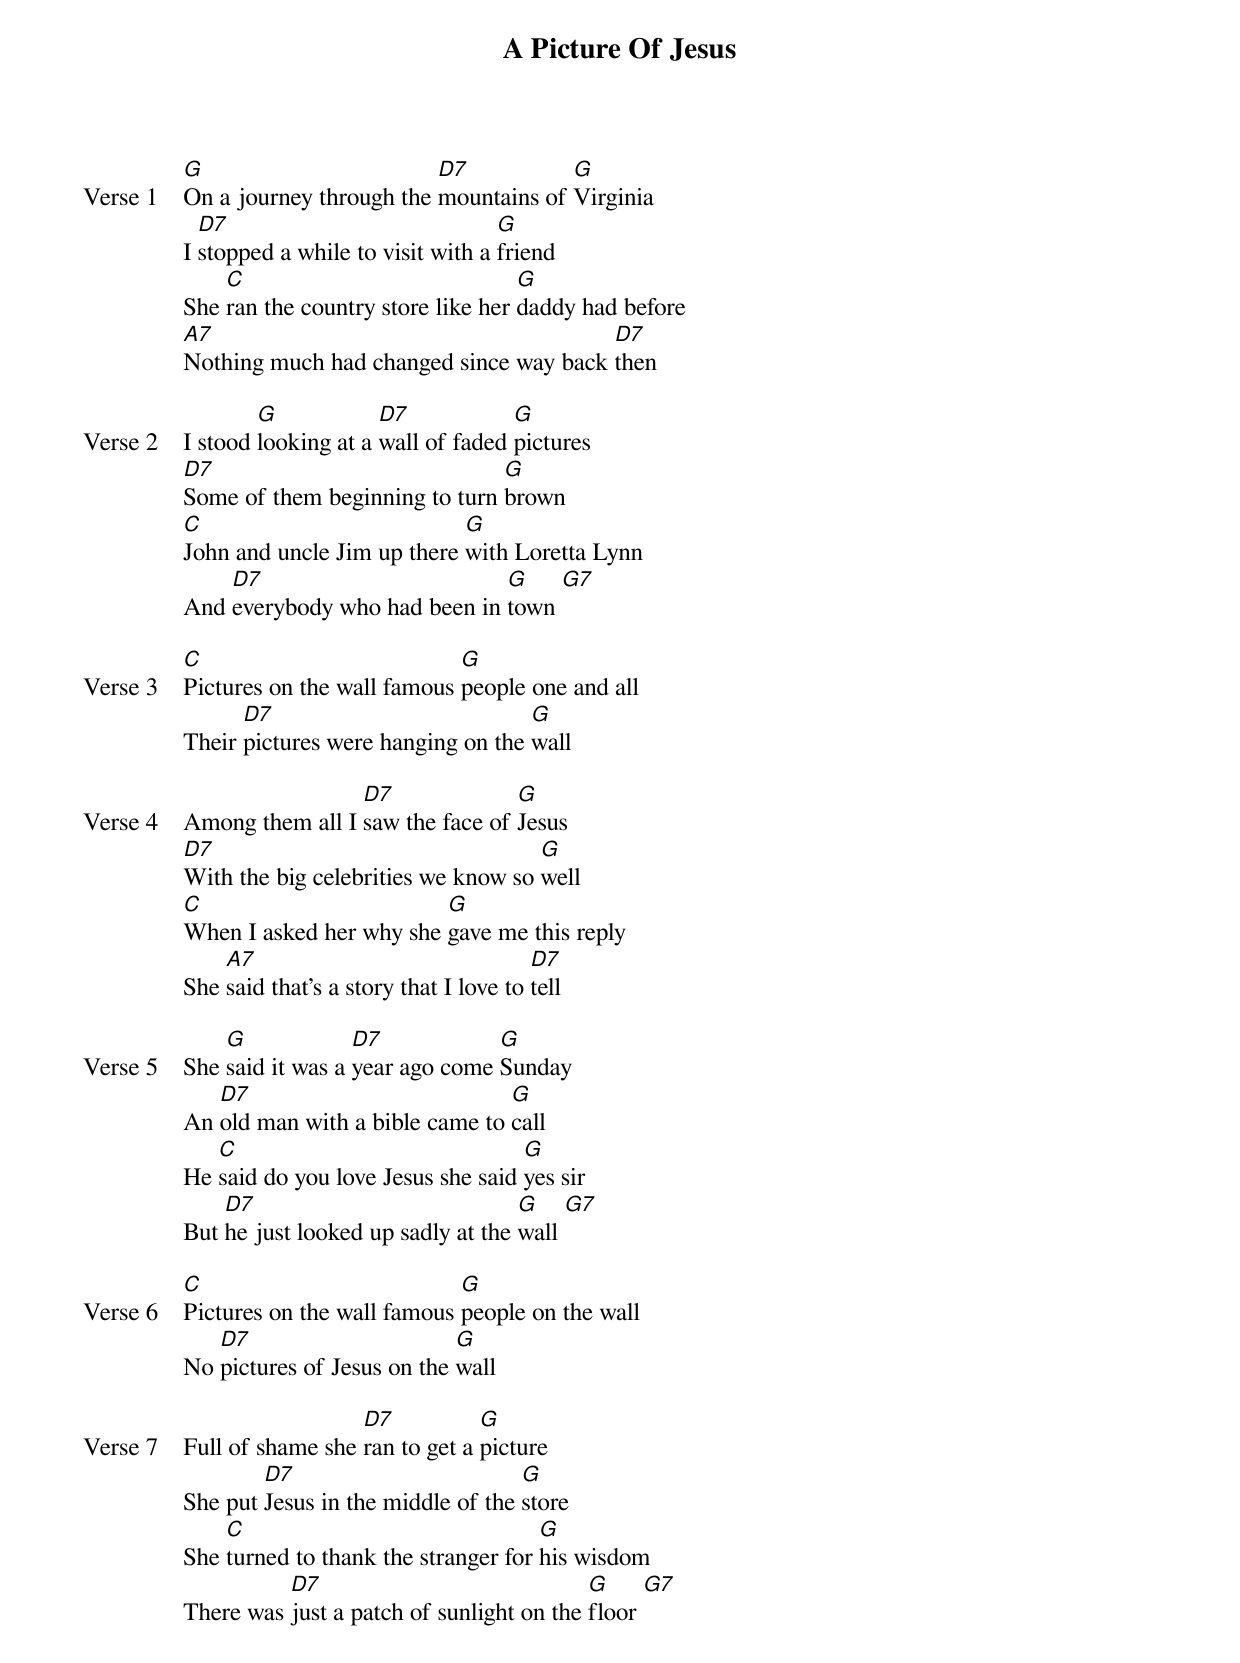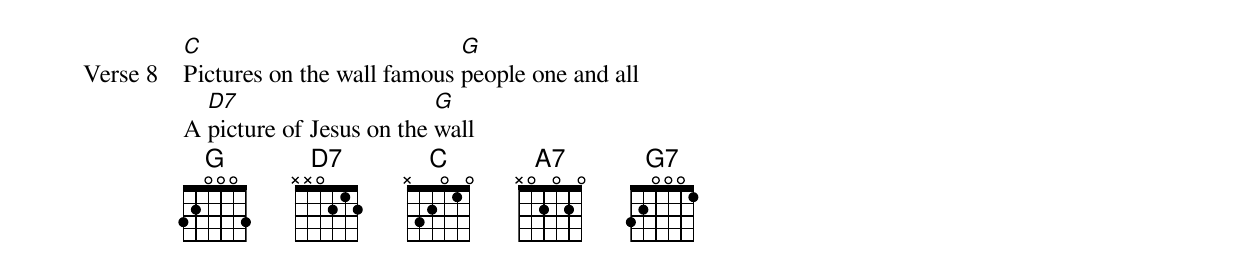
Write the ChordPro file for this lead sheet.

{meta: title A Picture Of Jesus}
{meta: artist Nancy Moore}
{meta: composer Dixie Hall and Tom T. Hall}
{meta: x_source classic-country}
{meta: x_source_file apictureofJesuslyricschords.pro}
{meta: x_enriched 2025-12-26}

{start_of_verse: Verse 1}
[G]On a journey through the [D7]mountains of [G]Virginia
I [D7]stopped a while to visit with a [G]friend
She [C]ran the country store like her [G]daddy had before
[A7]Nothing much had changed since way back [D7]then
{end_of_verse}

{start_of_verse: Verse 2}
I stood [G]looking at a [D7]wall of faded [G]pictures
[D7]Some of them beginning to turn [G]brown
[C]John and uncle Jim up there [G]with Loretta Lynn
And [D7]everybody who had been in [G]town [G7]
{end_of_verse}

{start_of_verse: Verse 3}
[C]Pictures on the wall famous [G]people one and all
Their [D7]pictures were hanging on the [G]wall
{end_of_verse}

{start_of_verse: Verse 4}
Among them all I [D7]saw the face of [G]Jesus
[D7]With the big celebrities we know so [G]well
[C]When I asked her why she [G]gave me this reply
She [A7]said that's a story that I love to [D7]tell
{end_of_verse}

{start_of_verse: Verse 5}
She [G]said it was a [D7]year ago come [G]Sunday
An [D7]old man with a bible came to [G]call
He [C]said do you love Jesus she said [G]yes sir
But [D7]he just looked up sadly at the [G]wall [G7]
{end_of_verse}

{start_of_verse: Verse 6}
[C]Pictures on the wall famous [G]people on the wall
No [D7]pictures of Jesus on the [G]wall
{end_of_verse}

{start_of_verse: Verse 7}
Full of shame she [D7]ran to get a [G]picture
She put [D7]Jesus in the middle of the [G]store
She [C]turned to thank the stranger for [G]his wisdom
There was [D7]just a patch of sunlight on the [G]floor [G7]
{end_of_verse}

{start_of_verse: Verse 8}
[C]Pictures on the wall famous [G]people one and all
A [D7]picture of Jesus on the [G]wall
{end_of_verse}
